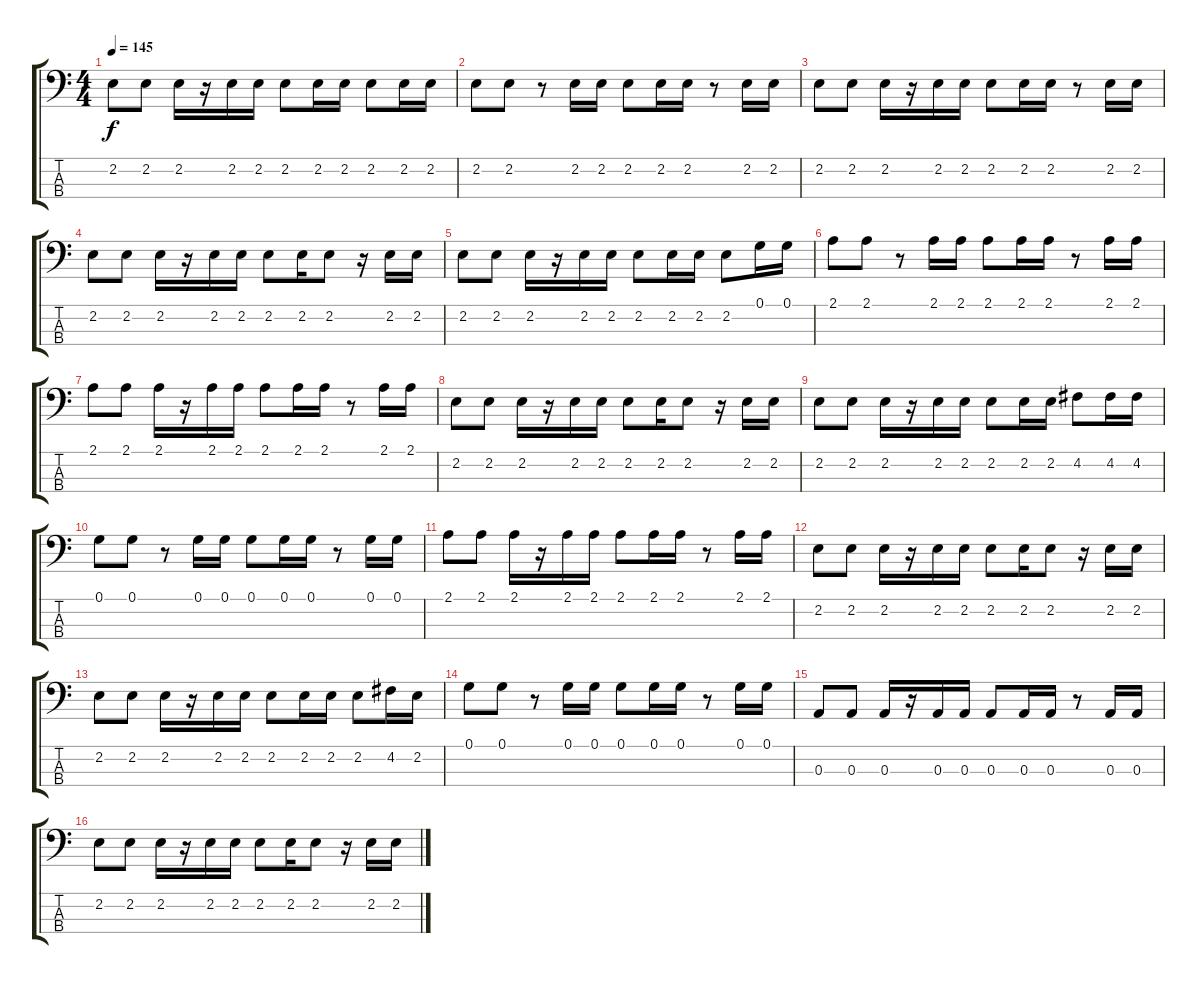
\track "" {instrument electricbassfinger}
\staff {score tabs}
\tuning (G2 D2 A1 E1) {hide}
\ts (4 4)
\tempo 145
\clef f4
\ks c
2.2.8{dy f} 2.2.8 2.2.16 r.16 2.2.16 2.2.16 2.2.8 2.2.16 2.2.16 2.2.8 2.2.16 2.2.16 |
2.2.8 2.2.8 r.8 2.2.16 2.2.16 2.2.8 2.2.16 2.2.16 r.8 2.2.16 2.2.16 |
2.2.8 2.2.8 2.2.16 r.16 2.2.16 2.2.16 2.2.8 2.2.16 2.2.16 r.8 2.2.16 2.2.16 |
2.2.8 2.2.8 2.2.16 r.16 2.2.16 2.2.16 2.2.8 2.2.16 2.2.8 r.16 2.2.16 2.2.16 |
2.2.8 2.2.8 2.2.16 r.16 2.2.16 2.2.16 2.2.8 2.2.16 2.2.16 2.2.8 0.1.16 0.1.16 |
2.1.8 2.1.8 r.8 2.1.16 2.1.16 2.1.8 2.1.16 2.1.16 r.8 2.1.16 2.1.16 |
2.1.8 2.1.8 2.1.16 r.16 2.1.16 2.1.16 2.1.8 2.1.16 2.1.16 r.8 2.1.16 2.1.16 |
2.2.8 2.2.8 2.2.16 r.16 2.2.16 2.2.16 2.2.8 2.2.16 2.2.8 r.16 2.2.16 2.2.16 |
2.2.8 2.2.8 2.2.16 r.16 2.2.16 2.2.16 2.2.8 2.2.16 2.2.16 4.2.8 4.2.16 4.2.16 |
0.1.8 0.1.8 r.8 0.1.16 0.1.16 0.1.8 0.1.16 0.1.16 r.8 0.1.16 0.1.16 |
2.1.8 2.1.8 2.1.16 r.16 2.1.16 2.1.16 2.1.8 2.1.16 2.1.16 r.8 2.1.16 2.1.16 |
2.2.8 2.2.8 2.2.16 r.16 2.2.16 2.2.16 2.2.8 2.2.16 2.2.8 r.16 2.2.16 2.2.16 |
2.2.8 2.2.8 2.2.16 r.16 2.2.16 2.2.16 2.2.8 2.2.16 2.2.16 2.2.8 4.2.16 2.2.16 |
0.1.8 0.1.8 r.8 0.1.16 0.1.16 0.1.8 0.1.16 0.1.16 r.8 0.1.16 0.1.16 |
0.3.8 0.3.8 0.3.16 r.16 0.3.16 0.3.16 0.3.8 0.3.16 0.3.16 r.8 0.3.16 0.3.16 |
2.2.8 2.2.8 2.2.16 r.16 2.2.16 2.2.16 2.2.8 2.2.16 2.2.8 r.16 2.2.16 2.2.16
